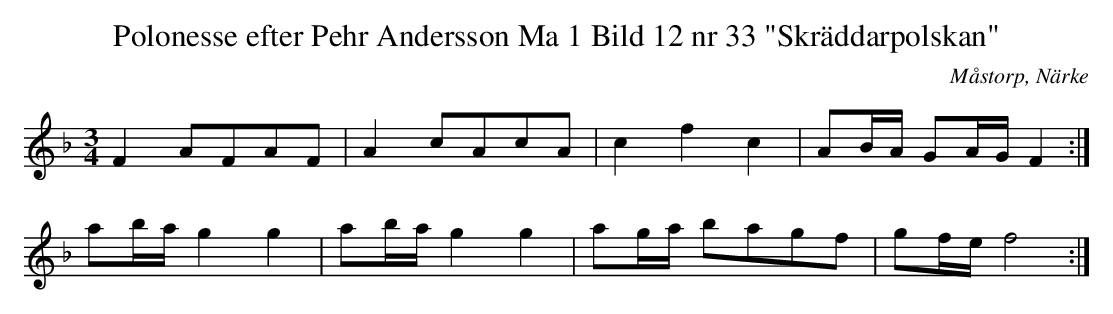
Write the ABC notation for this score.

X:1
T: Polonesse efter Pehr Andersson Ma 1 Bild 12 nr 33 "Skräddarpolskan"
O: Måstorp, Närke
M:3/4
L:1/16
K:F
F4 A2F2A2F2 | A4 c2A2c2A2 | c4 f4 c4 | A2BA G2AG F4 :|
a2ba g4 g4 |a2ba g4 g4 | a2ga b2a2g2f2 | g2fe f8 :|
